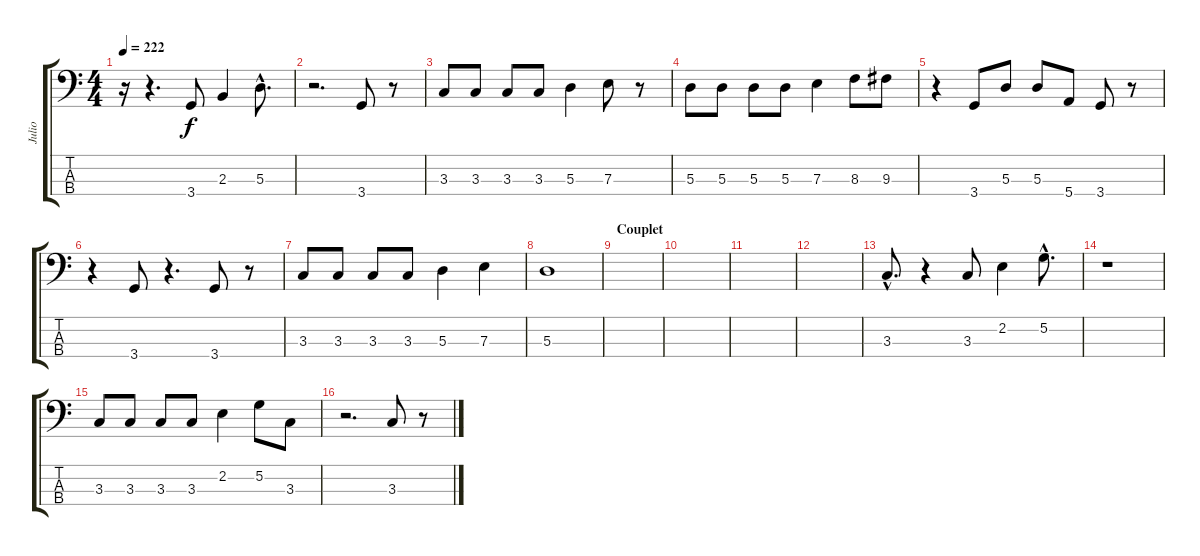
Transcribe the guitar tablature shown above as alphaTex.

\track ("Julio" "Julio") {instrument electricbassfinger}
\staff {score tabs}
\tuning (G2 D2 A1 E1) {hide}
\ts (4 4)
\tempo 222
\clef f4
\ks c
r.16{dy f} r.4{d} 3.4.8 2.3.4 5.3{hac}.8{d} |
r.2{d} 3.4.8 r.8 |
3.3.8 3.3.8 3.3.8 3.3.8 5.3.4 7.3.8 r.8 |
5.3.8 5.3.8 5.3.8 5.3.8 7.3.4 8.3.8 9.3.8 |
r.4 3.4.8 5.3.8 5.3.8 5.4.8 3.4.8 r.8 |
r.4 3.4.8 r.4{d} 3.4.8 r.8 |
3.3.8 3.3.8 3.3.8 3.3.8 5.3.4 7.3.4 |
5.3.1 |
\section ("" "Couplet")
|
|
|
|
3.3{hac}.8{d} r.4 3.3.8 2.2.4 5.2{hac}.8{d} |
r.1 |
3.3.8 3.3.8 3.3.8 3.3.8 2.2.4 5.2.8 3.3.8 |
r.2{d} 3.3.8 r.8
